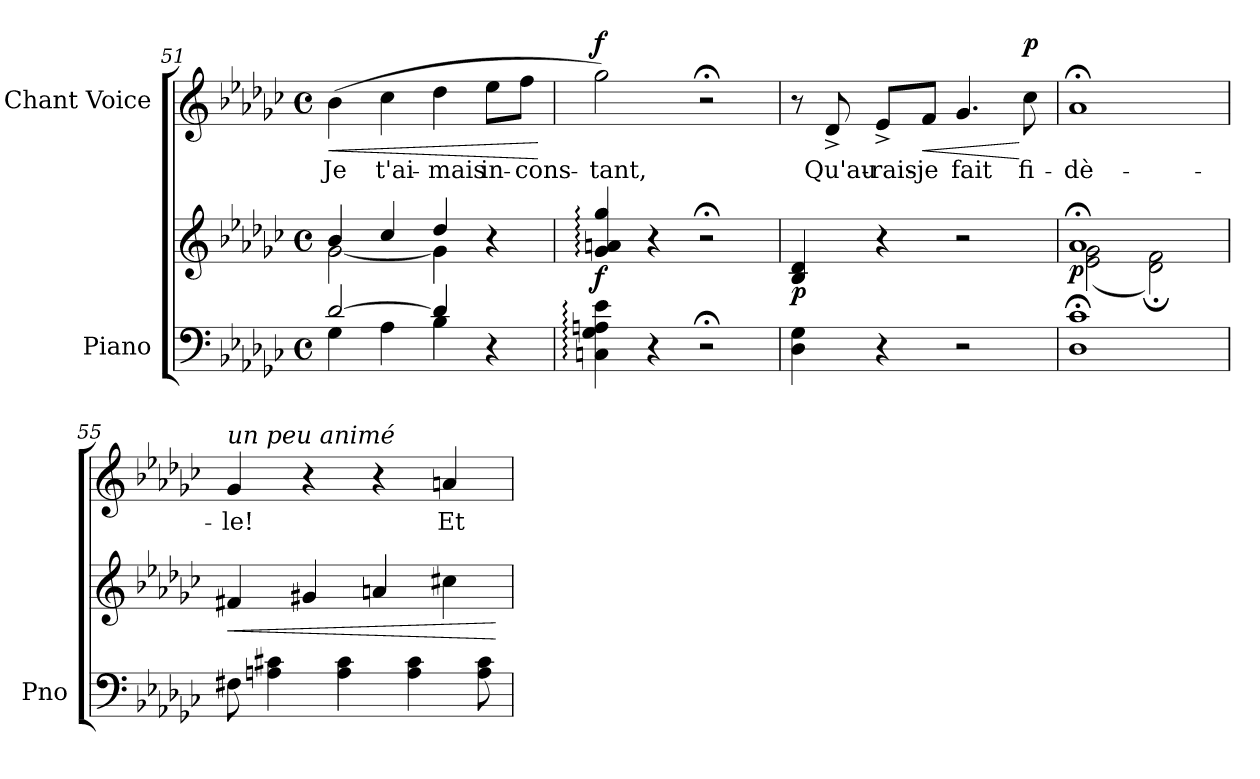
**kern	**kern	**dynam	**kern	**text	**dynam
*part2	*part2	*part2	*part1	*part1	*part1
*staff3	*staff2	*staff2/3	*staff1	*staff1	*staff1
*I"Piano	*	*	*I"Chant Voice	*	*
*I'Pno	*	*	*	*	*
*clefF4	*clefG2	*	*clefG2	*	*
*k[b-e-a-d-g-c-]	*k[b-e-a-d-g-c-]	*	*k[b-e-a-d-g-c-]	*	*
*M4/4	*M4/4	*	*M4/4	*	*
*met(c)	*met(c)	*	*met(c)	*	*
=51	=51	=51	=51	=51	=51
*^	*^	*	*	*	*
!	!	!	!	!	!	!LO:LY:b	!LO:HP:b
[2d-/	4G-\	4b-/	[2g-\	.	(>4b-\	Je	<
!	!	!	!	!	!	!LO:LY:b	!
.	4A-\	4cc-/	.	.	4cc-\	t'ai-	.
!	!	!	!	!	!	!LO:LY:b	!
4d-/]	4B-\	4dd-/	4g-\]	.	4dd-\	-mais	.
!	!	!	!	!	!	!LO:LY:b	!
4r	4ryy	4r	4ryy	.	8ee-\L	in-	.
!	!	!	!	!	!	!LO:LY:b	!
.	.	.	.	.	8ff\J	-cons-	.
*v	*v	*	*	*	*	*	*
*	*v	*v	*	*	*	*
.	.	.	.	.	[
=52	=52	=52	=52	=52	=52
!	!	!LO:DY:b	!	!LO:LY:b	!LO:DY:a
4Cn\: 4G-\: 4An\: 4e-\:	4g-/: 4an/: 4gg-/:	f	2gg-\)	-tant,	f
4r	4r	.	.	.	.
2r;<	2r;<	.	2r;<	.	.
=53	=53	=53	=53	=53	=53
!	!	!LO:DY:b	!	!	!
4D-\ 4G-\	4B-/ 4d-/	p	8r	.	.
!	!	!	!	!LO:LY:b	!
.	.	.	8d-^/	Qu'au-	.
!	!	!	!	!LO:LY:b	!
4r	4r	.	8e-^/L	-rais-	.
!	!	!	!	!LO:LY:b	!LO:HP:b
.	.	.	8f/J	-je	<
!	!	!	!	!LO:LY:b	!
2r	2r	.	4.g-/	fait	.
!	!	!	!	!LO:LY:b	!LO:DY:n=1:a
.	.	.	8cc-\	fi-	[ p
=54	=54	=54	=54	=54	=54
*	*^	*	*	*	*
!	!	!	!LO:DY:b	!	!LO:LY:b	!
1D-;< 1c-;<	1a-;<	(<2e-\ 2g-\	p	1a-;<	-dè-	.
.	.	2d-\; 2f\;)	.	.	.	.
=55	=55	=55	=55	=55	=55	=55
!	!	!	!	!LO:TX:a:i:t=un peu animé	!	!
!	!	!	!LO:HP:b	!	!LO:LY:b	!
*	*v	*v	*	*	*	*
8F#X\	4f#X/	<	4g-/	-le!	.
4An\ 4c#X\	.	.	.	.	.
.	4g#X/	.	4r	.	.
4A\ 4c#\	.	.	.	.	.
.	4an/	.	4r	.	.
4A\ 4c#\	.	.	.	.	.
!	!	!	!	!LO:LY:b	!
.	4cc#X\	.	4an/	Et	.
8A\ 8c#\	.	.	.	.	.
.	.	[	.	.	.
=	=	=	=	=	=
*-	*-	*-	*-	*-	*-
